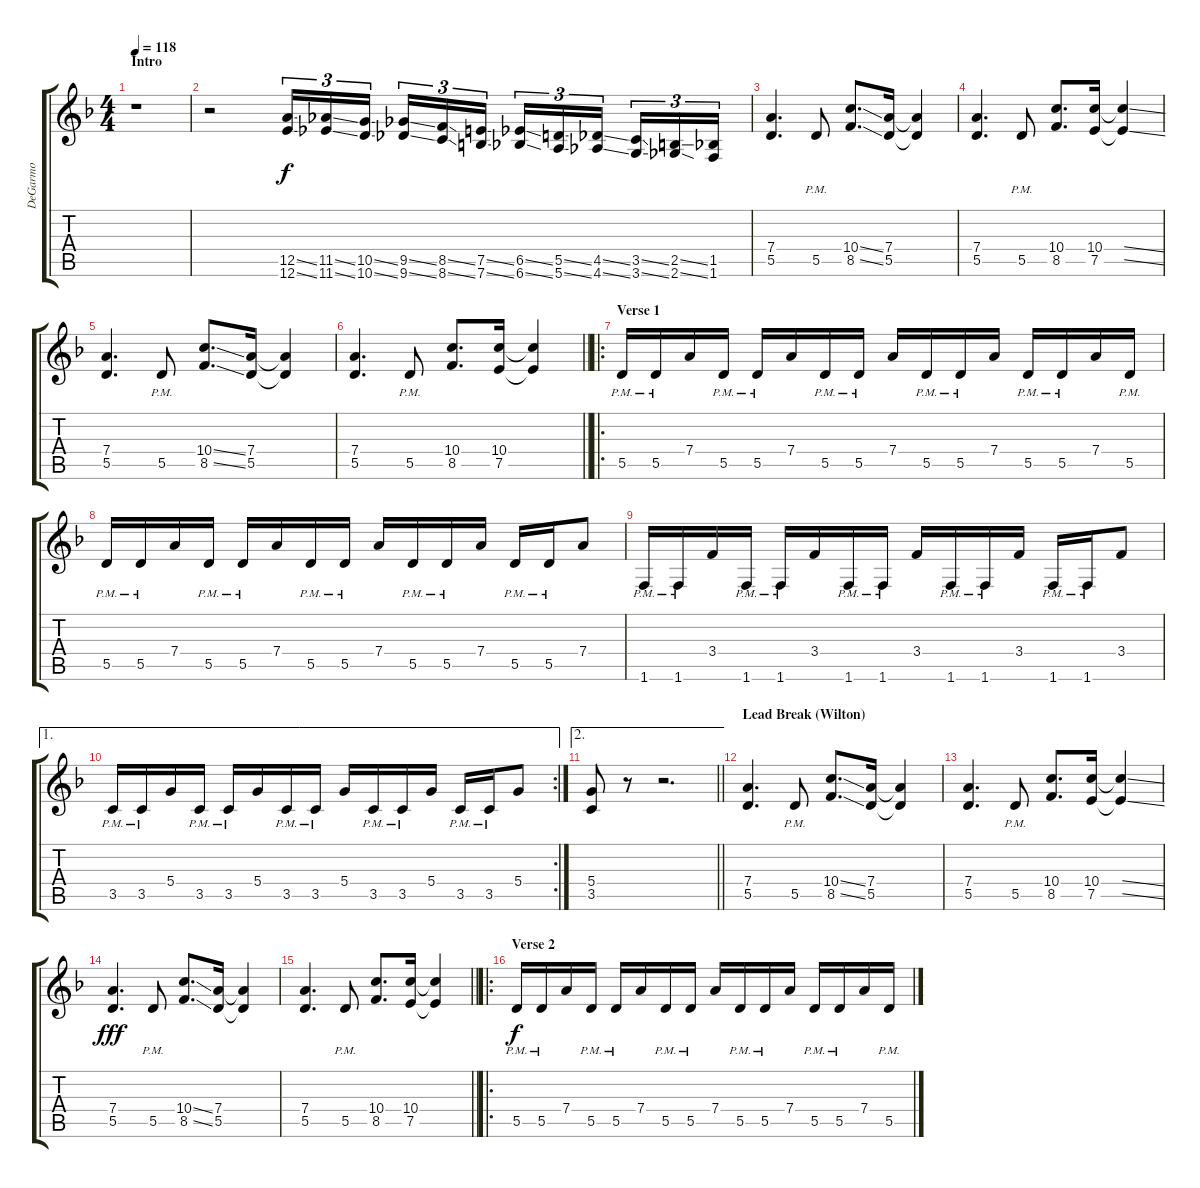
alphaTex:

\track ("DeGarmo" "DeGarmo") {instrument distortionguitar}
\staff {score tabs}
\tuning (E4 B3 G3 D3 A2 E2) {hide}
\ts (4 4)
\section ("" "Intro")
\tempo 118
\clef g2
\ks dminor
r.1{dy f instrument distortionguitar} |
r.2 (12.5{ss} 12.6{ss}).16{tu (3 2) instrument guitarfretnoise} (11.5{ss} 11.6{ss}).16{tu (3 2)} (10.5{ss} 10.6{ss}).16{tu (3 2) beam splitsecondary} (9.5{ss} 9.6{ss}).16{tu (3 2)} (8.5{ss} 8.6{ss}).16{tu (3 2)} (7.5{ss} 7.6{ss}).16{tu (3 2)} (6.5{ss} 6.6{ss}).16{tu (3 2)} (5.5{ss} 5.6{ss}).16{tu (3 2)} (4.5{ss} 4.6{ss}).16{tu (3 2) beam splitsecondary} (3.5{ss} 3.6{ss}).16{tu (3 2)} (2.5{ss} 2.6{ss}).16{tu (3 2)} (1.5 1.6).16{tu (3 2)} |
(7.4 5.5).4{d instrument distortionguitar} 5.5{pm}.8 (10.4{ss} 8.5{ss}).8{d} (7.4 5.5).16 (7.4{t} 5.5{t}).4 |
(7.4 5.5).4{d} 5.5{pm}.8 (10.4 8.5).8{d} (10.4 7.5).16 (10.4{ss t} 7.5{ss t}).4 |
(7.4 5.5).4{d} 5.5{pm}.8 (10.4{ss} 8.5{ss}).8{d} (7.4 5.5).16 (7.4{t} 5.5{t}).4 |
\barLineRight lightlight
(7.4 5.5).4{d} 5.5{pm}.8 (10.4 8.5).8{d} (10.4 7.5).16 (10.4{t} 7.5{t}).4 |
\ro
\section ("" "Verse 1")
5.5{pm}.16 5.5{pm}.16 7.4.16 5.5{pm}.16 5.5{pm}.16 7.4.16 5.5{pm}.16 5.5{pm}.16 7.4.16 5.5{pm}.16 5.5{pm}.16 7.4.16 5.5{pm}.16 5.5{pm}.16 7.4.16 5.5{pm}.16 |
5.5{pm}.16 5.5{pm}.16 7.4.16 5.5{pm}.16 5.5{pm}.16 7.4.16 5.5{pm}.16 5.5{pm}.16 7.4.16 5.5{pm}.16 5.5{pm}.16 7.4.16 5.5{pm}.16 5.5{pm}.16 7.4.8 |
1.6{pm}.16 1.6{pm}.16 3.4.16 1.6{pm}.16 1.6{pm}.16 3.4.16 1.6{pm}.16 1.6{pm}.16 3.4.16 1.6{pm}.16 1.6{pm}.16 3.4.16 1.6{pm}.16 1.6{pm}.16 3.4.8 |
\ae 1
\rc 2
3.5{pm}.16 3.5{pm}.16 5.4.16 3.5{pm}.16 3.5{pm}.16 5.4.16 3.5{pm}.16 3.5{pm}.16 5.4.16 3.5{pm}.16 3.5{pm}.16 5.4.16 3.5{pm}.16 3.5{pm}.16 5.4.8 |
\ae 2
\barLineRight lightlight
(5.4 3.5).8 r.8 r.2{d} |
\section ("" "Lead Break (Wilton)")
\ks f
(7.4 5.5).4{d} 5.5{pm}.8 (10.4{ss} 8.5{ss}).8{d} (7.4 5.5).16 (7.4{t} 5.5{t}).4 |
(7.4 5.5).4{d} 5.5{pm}.8 (10.4 8.5).8{d} (10.4 7.5).16 (10.4{ss t} 7.5{ss t}).4 |
(7.4 5.5).4{d dy fff} 5.5{pm}.8 (10.4{ss} 8.5{ss}).8{d} (7.4 5.5).16 (7.4{t} 5.5{t}).4 |
\barLineRight lightlight
(7.4 5.5).4{d} 5.5{pm}.8 (10.4 8.5).8{d} (10.4 7.5).16 (10.4{t} 7.5{t}).4 |
\ro
\section ("" "Verse 2")
5.5{pm}.16{dy f} 5.5{pm}.16 7.4.16 5.5{pm}.16 5.5{pm}.16 7.4.16 5.5{pm}.16 5.5{pm}.16 7.4.16 5.5{pm}.16 5.5{pm}.16 7.4.16 5.5{pm}.16 5.5{pm}.16 7.4.16 5.5{pm}.16
